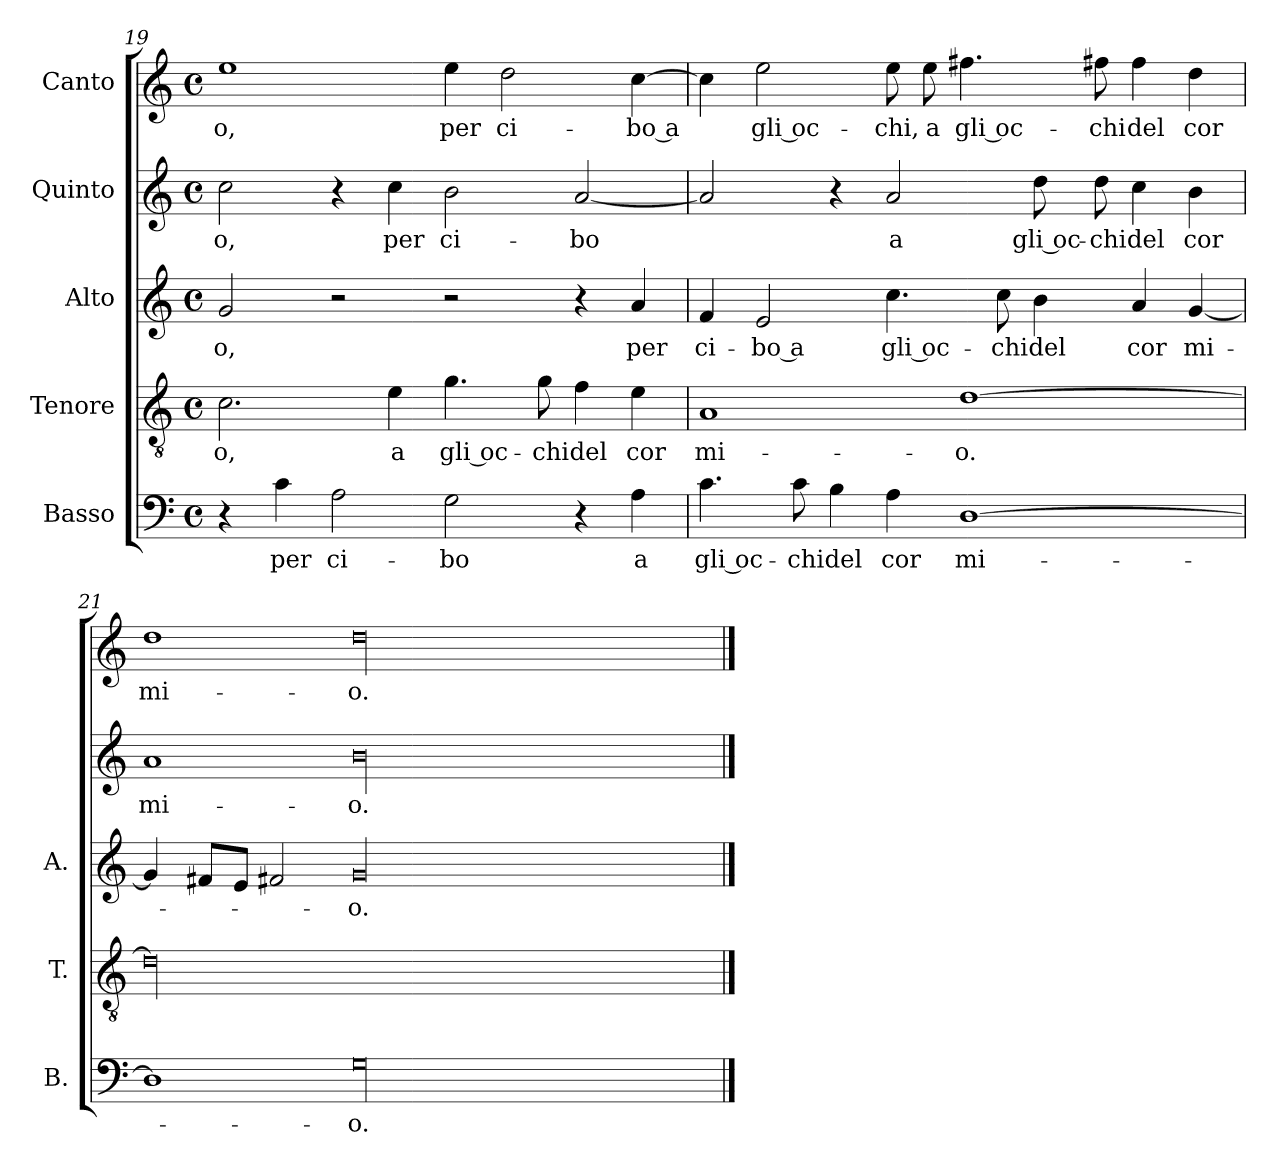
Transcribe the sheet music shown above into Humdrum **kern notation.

**kern	**text	**kern	**text	**kern	**text	**kern	**text	**kern	**text
*part5	*part5	*part4	*part4	*part3	*part3	*part2	*part2	*part1	*part1
*staff5	*staff5	*staff4	*staff4	*staff3	*staff3	*staff2	*staff2	*staff1	*staff1
*I"Basso	*	*I"Tenore	*	*I"Alto	*	*I"Quinto	*	*I"Canto	*
*I'B.	*	*I'T.	*	*I'A.	*	*	*	*	*
*clefF4	*	*clefGv2	*	*clefG2	*	*clefG2	*	*clefG2	*
*k[]	*	*k[]	*	*k[]	*	*k[]	*	*k[]	*
*a:	*	*a:	*	*a:	*	*a:	*	*a:	*
*M4/4	*	*M4/4	*	*M4/4	*	*M4/4	*	*M4/4	*
*met(c)	*	*met(c)	*	*met(c)	*	*met(c)	*	*met(c)	*
=19	=19	=19	=19	=19	=19	=19	=19	=19	=19
4r	.	2.c\	-o,	2g/	-o,	2cc\	-o,	1ee\	-o,
4c\	per	.	.	.	.	.	.	.	.
2A\	ci-	.	.	2r	.	4r	.	.	.
.	.	4e\	a	.	.	4cc\	per	.	.
2G\	-bo	4.g\	gli oc-	2r	.	2b\	ci-	4ee\	per
.	.	.	.	.	.	.	.	2dd\	ci-
.	.	8g\	-chi	.	.	.	.	.	.
4r	.	4f\	del	4r	.	[2a/	-bo	.	.
4A\	a	4e\	cor	4a/	per	.	.	[4cc\	-bo a
=20	=20	=20	=20	=20	=20	=20	=20	=20	=20
4.c\	gli oc-	1A/	mi-	4f/	ci-	2a/]	.	4cc\]	.
.	.	.	.	2e/	-bo a	.	.	2ee\	gli oc-
8c\	-chi	.	.	.	.	.	.	.	.
4B\	del	.	.	.	.	4r	.	.	.
4A\	cor	.	.	4.cc\	gli oc-	2a/	a	8ee\	-chi,
.	.	.	.	.	.	.	.	8ee\	a
[1D\	mi-	[1d\	-o.	.	.	.	.	4.ff#X\	gli oc-
.	.	.	.	8cc\	-chi	.	.	.	.
.	.	.	.	4b\	del	8dd\	gli oc-	.	.
.	.	.	.	.	.	8dd\	-chi	8ff#X\	-chi
.	.	.	.	4a/	cor	4cc\	del	4ff#\	del
.	.	.	.	[4g/	mi-	4b\	cor	4dd\	cor
=21	=21	=21	=21	=21	=21	=21	=21	=21	=21
1D\]	.	00d\]	.	4g/]	.	1a/	mi-	1dd\	mi-
.	.	.	.	8f#X/L	.	.	.	.	.
.	.	.	.	8e/J	.	.	.	.	.
.	.	.	.	2f#X/	.	.	.	.	.
00G\	-o.	.	.	00g/	-o.	00b\	-o.	00dd\	-o.
.	.	1ryy	.	.	.	.	.	.	.
==	==	==	==	==	==	==	==	==	==
*-	*-	*-	*-	*-	*-	*-	*-	*-	*-
